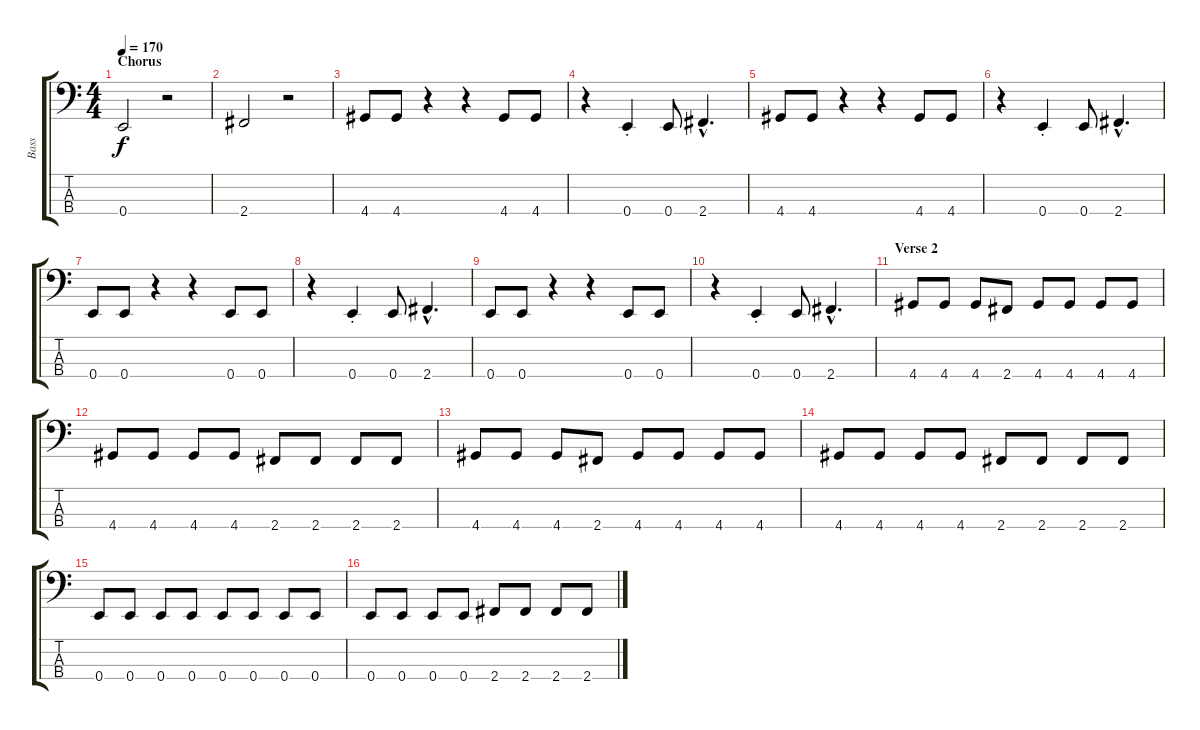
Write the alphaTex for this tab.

\track ("Bass" "Bass") {instrument electricbasspick}
\staff {score tabs}
\tuning (G2 D2 A1 E1) {hide}
\ts (4 4)
\section ("" "Chorus")
\tempo 170
\clef f4
\ks c
0.4.2{dy f} r.2 |
2.4.2 r.2 |
4.4.8 4.4.8 r.4 r.4 4.4.8 4.4.8 |
r.4 0.4{st}.4 0.4.8 2.4{hac}.4{d} |
4.4.8 4.4.8 r.4 r.4 4.4.8 4.4.8 |
r.4 0.4{st}.4 0.4.8 2.4{hac}.4{d} |
0.4.8 0.4.8 r.4 r.4 0.4.8 0.4.8 |
r.4 0.4{st}.4 0.4.8 2.4{hac}.4{d} |
0.4.8 0.4.8 r.4 r.4 0.4.8 0.4.8 |
r.4 0.4{st}.4 0.4.8 2.4{hac}.4{d} |
\section ("" "Verse 2")
4.4.8 4.4.8 4.4.8 2.4.8 4.4.8 4.4.8 4.4.8 4.4.8 |
4.4.8 4.4.8 4.4.8 4.4.8 2.4.8 2.4.8 2.4.8 2.4.8 |
4.4.8 4.4.8 4.4.8 2.4.8 4.4.8 4.4.8 4.4.8 4.4.8 |
4.4.8 4.4.8 4.4.8 4.4.8 2.4.8 2.4.8 2.4.8 2.4.8 |
0.4.8 0.4.8 0.4.8 0.4.8 0.4.8 0.4.8 0.4.8 0.4.8 |
0.4.8 0.4.8 0.4.8 0.4.8 2.4.8 2.4.8 2.4.8 2.4.8
